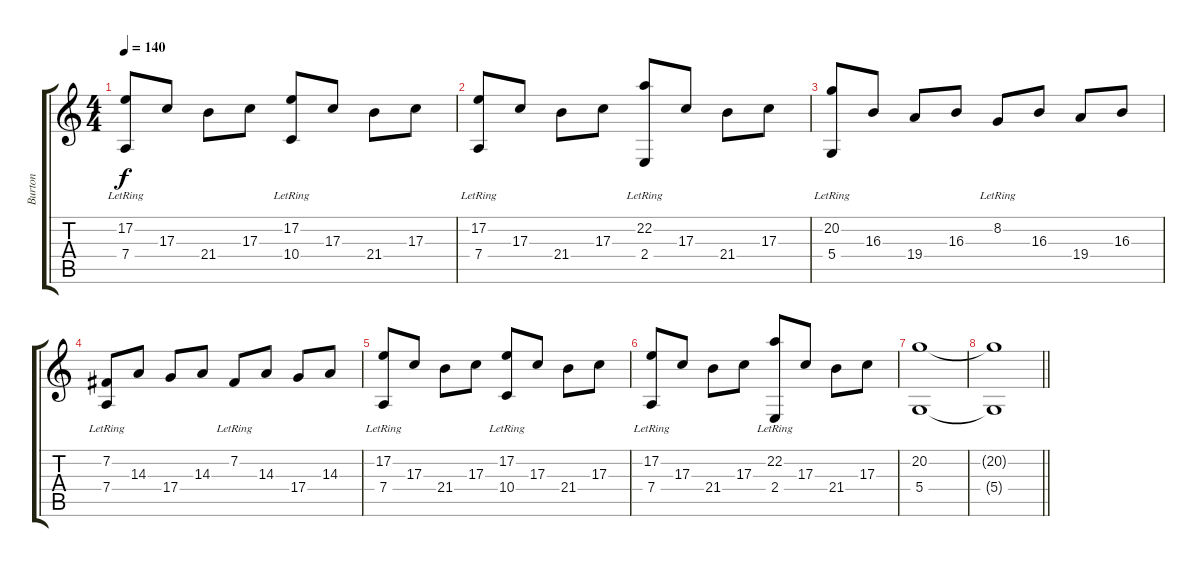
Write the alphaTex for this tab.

\track ("Burton" "Burton") {instrument acousticgrandpiano}
\staff {score tabs}
\tuning (E4 B3 G3 D3 A2 E2) {hide}
\ts (4 4)
\tempo 140
\clef g2
\ks c
(17.2{lr} 7.4{lr}).8{dy f} 17.3.8 21.4.8 17.3.8 (17.2{lr} 10.4{lr}).8 17.3.8 21.4.8 17.3.8 |
(17.2{lr} 7.4{lr}).8 17.3.8 21.4.8 17.3.8 (22.2{lr} 2.4{lr}).8 17.3.8 21.4.8 17.3.8 |
(20.2{lr} 5.4{lr}).8 16.3.8 19.4.8 16.3.8 8.2{lr}.8 16.3.8 19.4.8 16.3.8 |
(7.2{lr} 7.4{lr}).8 14.3.8 17.4.8 14.3.8 7.2{lr}.8 14.3.8 17.4.8 14.3.8 |
(17.2{lr} 7.4{lr}).8 17.3.8 21.4.8 17.3.8 (17.2{lr} 10.4{lr}).8 17.3.8 21.4.8 17.3.8 |
(17.2{lr} 7.4{lr}).8 17.3.8 21.4.8 17.3.8 (22.2{lr} 2.4{lr}).8 17.3.8 21.4.8 17.3.8 |
(20.2 5.4).1 |
\barLineRight lightlight
(20.2{t} 5.4{t}).1
